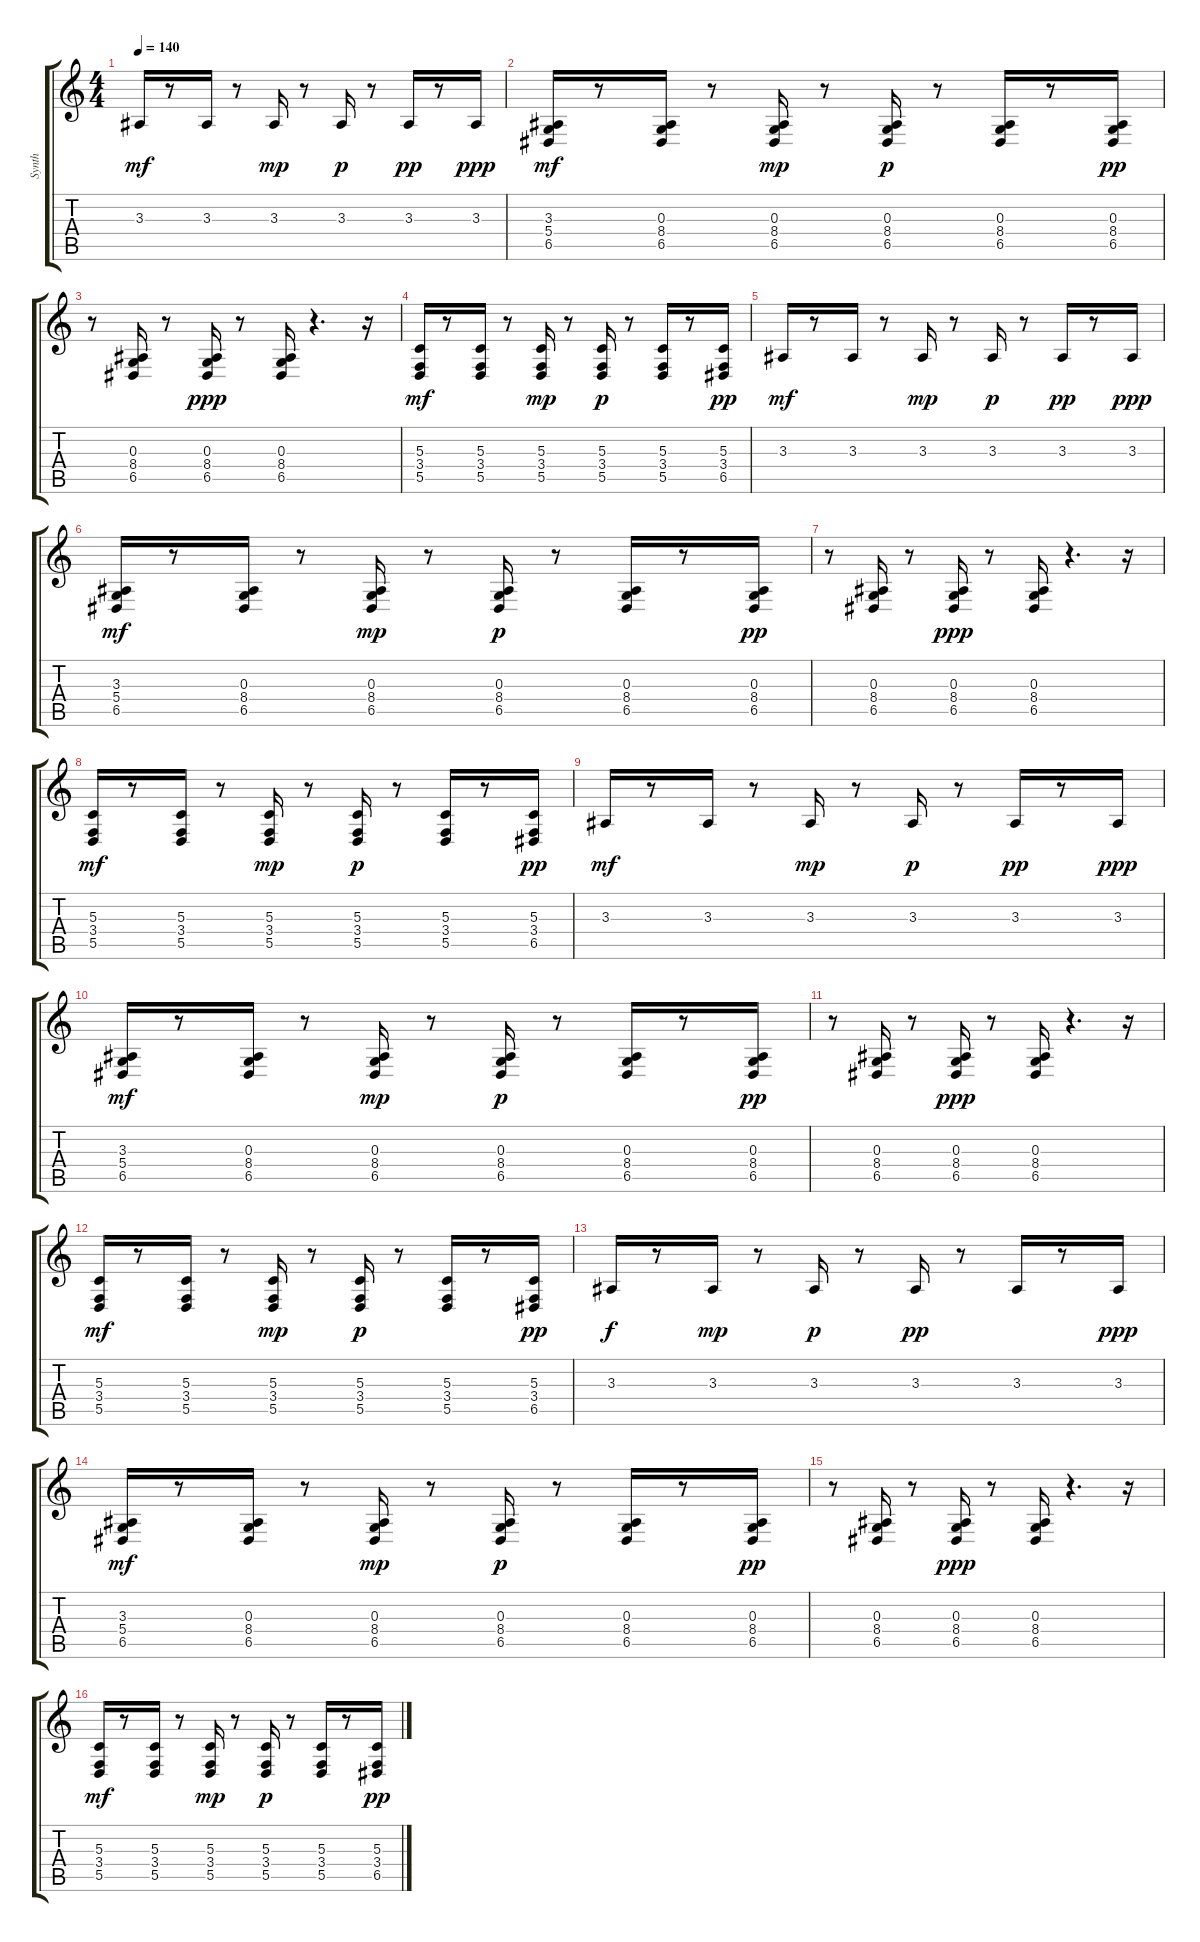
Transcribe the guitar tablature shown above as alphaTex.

\track ("Synth" "Synth") {instrument pad3polysynth}
\staff {score tabs}
\tuning (E4 B3 G3 D3 A2 E2) {hide}
\ts (4 4)
\tempo 140
\clef g2
\ks c
3.3.16{dy mf} r.8 3.3.16 r.8 3.3.16{dy mp} r.8 3.3.16{dy p} r.8 3.3.16{dy pp} r.8 3.3.16{dy ppp} |
(3.3 5.4 6.5).16{dy mf} r.8 (0.3 8.4 6.5).16 r.8 (0.3 8.4 6.5).16{dy mp} r.8 (0.3 8.4 6.5).16{dy p} r.8 (0.3 8.4 6.5).16 r.8 (0.3 8.4 6.5).16{dy pp} |
r.8 (0.3 8.4 6.5).16 r.8 (0.3 8.4 6.5).16{dy ppp} r.8 (0.3 8.4 6.5).16 r.4{d} r.16 |
(5.3 3.4 5.5).16{dy mf} r.8 (5.3 3.4 5.5).16 r.8 (5.3 3.4 5.5).16{dy mp} r.8 (5.3 3.4 5.5).16{dy p} r.8 (5.3 3.4 5.5).16 r.8 (5.3 3.4 6.5).16{dy pp} |
3.3.16{dy mf} r.8 3.3.16 r.8 3.3.16{dy mp} r.8 3.3.16{dy p} r.8 3.3.16{dy pp} r.8 3.3.16{dy ppp} |
(3.3 5.4 6.5).16{dy mf} r.8 (0.3 8.4 6.5).16 r.8 (0.3 8.4 6.5).16{dy mp} r.8 (0.3 8.4 6.5).16{dy p} r.8 (0.3 8.4 6.5).16 r.8 (0.3 8.4 6.5).16{dy pp} |
r.8 (0.3 8.4 6.5).16 r.8 (0.3 8.4 6.5).16{dy ppp} r.8 (0.3 8.4 6.5).16 r.4{d} r.16 |
(5.3 3.4 5.5).16{dy mf} r.8 (5.3 3.4 5.5).16 r.8 (5.3 3.4 5.5).16{dy mp} r.8 (5.3 3.4 5.5).16{dy p} r.8 (5.3 3.4 5.5).16 r.8 (5.3 3.4 6.5).16{dy pp} |
3.3.16{dy mf} r.8 3.3.16 r.8 3.3.16{dy mp} r.8 3.3.16{dy p} r.8 3.3.16{dy pp} r.8 3.3.16{dy ppp} |
(3.3 5.4 6.5).16{dy mf} r.8 (0.3 8.4 6.5).16 r.8 (0.3 8.4 6.5).16{dy mp} r.8 (0.3 8.4 6.5).16{dy p} r.8 (0.3 8.4 6.5).16 r.8 (0.3 8.4 6.5).16{dy pp} |
r.8 (0.3 8.4 6.5).16 r.8 (0.3 8.4 6.5).16{dy ppp} r.8 (0.3 8.4 6.5).16 r.4{d} r.16 |
(5.3 3.4 5.5).16{dy mf} r.8 (5.3 3.4 5.5).16 r.8 (5.3 3.4 5.5).16{dy mp} r.8 (5.3 3.4 5.5).16{dy p} r.8 (5.3 3.4 5.5).16 r.8 (5.3 3.4 6.5).16{dy pp} |
3.3.16{dy f} r.8 3.3.16{dy mp} r.8 3.3.16{dy p} r.8 3.3.16{dy pp} r.8 3.3.16 r.8 3.3.16{dy ppp} |
(3.3 5.4 6.5).16{dy mf} r.8 (0.3 8.4 6.5).16 r.8 (0.3 8.4 6.5).16{dy mp} r.8 (0.3 8.4 6.5).16{dy p} r.8 (0.3 8.4 6.5).16 r.8 (0.3 8.4 6.5).16{dy pp} |
r.8 (0.3 8.4 6.5).16 r.8 (0.3 8.4 6.5).16{dy ppp} r.8 (0.3 8.4 6.5).16 r.4{d} r.16 |
(5.3 3.4 5.5).16{dy mf} r.8 (5.3 3.4 5.5).16 r.8 (5.3 3.4 5.5).16{dy mp} r.8 (5.3 3.4 5.5).16{dy p} r.8 (5.3 3.4 5.5).16 r.8 (5.3 3.4 6.5).16{dy pp}
